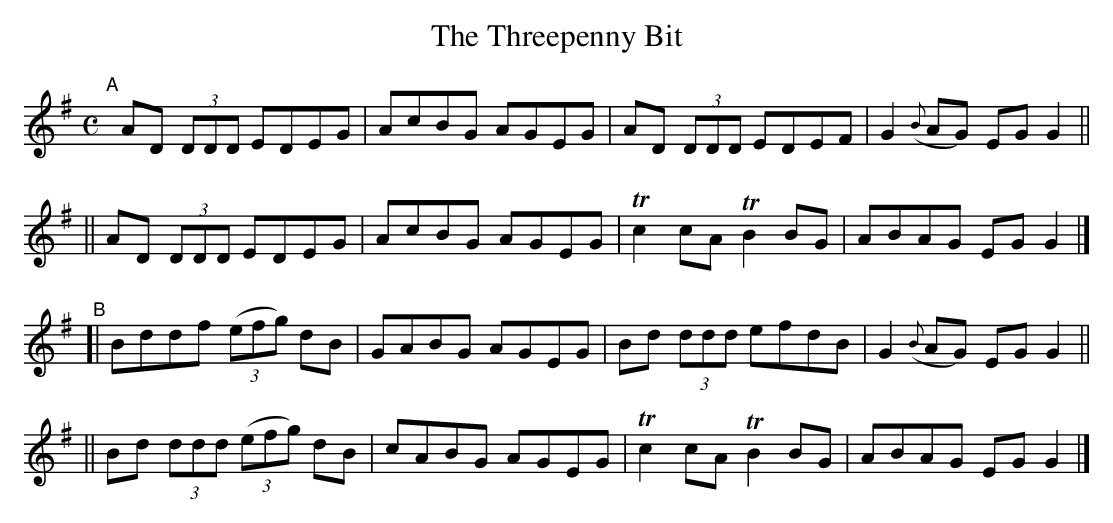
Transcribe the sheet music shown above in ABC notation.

X:1
T: The Threepenny Bit
M: C
L: 1/8
K: G
"^A"[|]\
   AD (3DDD EDEG | AcBG AGEG | AD (3DDD EDEF | G2({B}AG) EGG2 ||
|| AD (3DDD EDEG | AcBG AGEG | Tc2cA TB2BG | ABAG EGG2 |]
"^B"\
[| Bddf (3(efg) dB | GABG AGEG | Bd (3ddd efdB | G2 ({B}AG) EGG2 ||
|| Bd (3ddd (3(efg) dB | cABG AGEG | Tc2cA TB2BG | ABAG EGG2 |]
